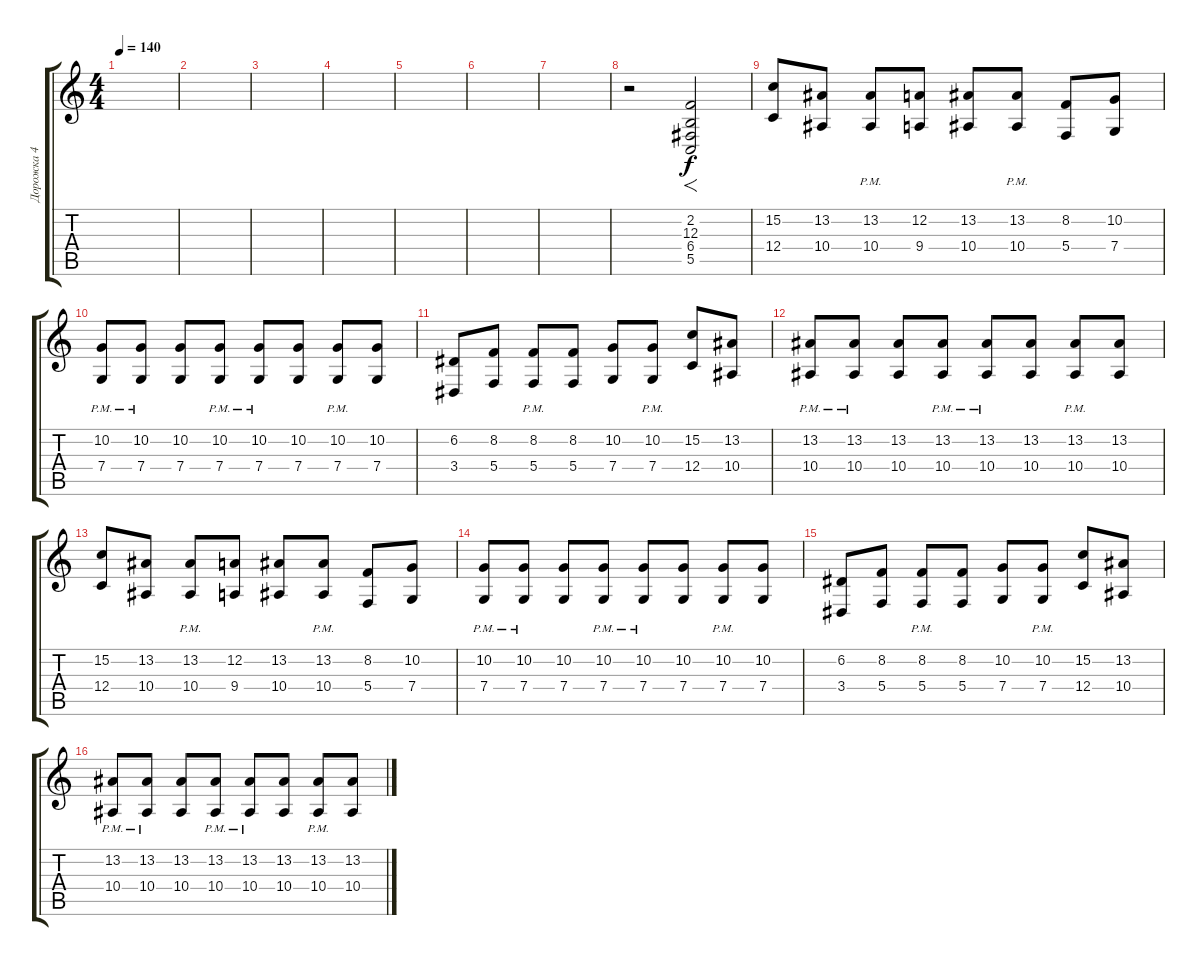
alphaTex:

\track ("Дорожка 4" "Дорожка 4") {instrument lead2sawtooth}
\staff {score tabs}
\tuning (D4 A3 F3 C3 G2 C2) {hide}
\ts (4 4)
\tempo 140
\clef g2
\ks c
|
|
|
|
|
|
|
r.2 (2.2 12.3 6.4 5.5).2{f instrument reversecymbal} |
(15.2 12.4).8{volume 14 instrument lead2sawtooth} (13.2 10.4).8 (13.2{pm} 10.4{pm}).8 (12.2 9.4).8 (13.2 10.4).8 (13.2{pm} 10.4{pm}).8 (8.2 5.4).8 (10.2 7.4).8 |
(10.2{pm} 7.4{pm}).8 (10.2{pm} 7.4{pm}).8 (10.2 7.4).8 (10.2{pm} 7.4{pm}).8 (10.2{pm} 7.4{pm}).8 (10.2 7.4).8 (10.2{pm} 7.4{pm}).8 (10.2 7.4).8 |
(6.2 3.4).8 (8.2 5.4).8 (8.2 5.4{pm}).8 (8.2 5.4).8 (10.2 7.4).8 (10.2 7.4{pm}).8 (15.2 12.4).8 (13.2 10.4).8 |
(13.2{pm} 10.4{pm}).8 (13.2{pm} 10.4{pm}).8 (13.2 10.4).8 (13.2{pm} 10.4{pm}).8 (13.2{pm} 10.4{pm}).8 (13.2 10.4).8 (13.2{pm} 10.4{pm}).8 (13.2 10.4).8 |
(15.2 12.4).8{volume 14} (13.2 10.4).8 (13.2{pm} 10.4{pm}).8 (12.2 9.4).8 (13.2 10.4).8 (13.2{pm} 10.4{pm}).8 (8.2 5.4).8 (10.2 7.4).8 |
(10.2{pm} 7.4{pm}).8 (10.2{pm} 7.4{pm}).8 (10.2 7.4).8 (10.2{pm} 7.4{pm}).8 (10.2{pm} 7.4{pm}).8 (10.2 7.4).8 (10.2{pm} 7.4{pm}).8 (10.2 7.4).8 |
(6.2 3.4).8 (8.2 5.4).8 (8.2 5.4{pm}).8 (8.2 5.4).8 (10.2 7.4).8 (10.2 7.4{pm}).8 (15.2 12.4).8 (13.2 10.4).8 |
(13.2{pm} 10.4{pm}).8 (13.2{pm} 10.4{pm}).8 (13.2 10.4).8 (13.2{pm} 10.4{pm}).8 (13.2{pm} 10.4{pm}).8 (13.2 10.4).8 (13.2{pm} 10.4{pm}).8 (13.2 10.4).8
